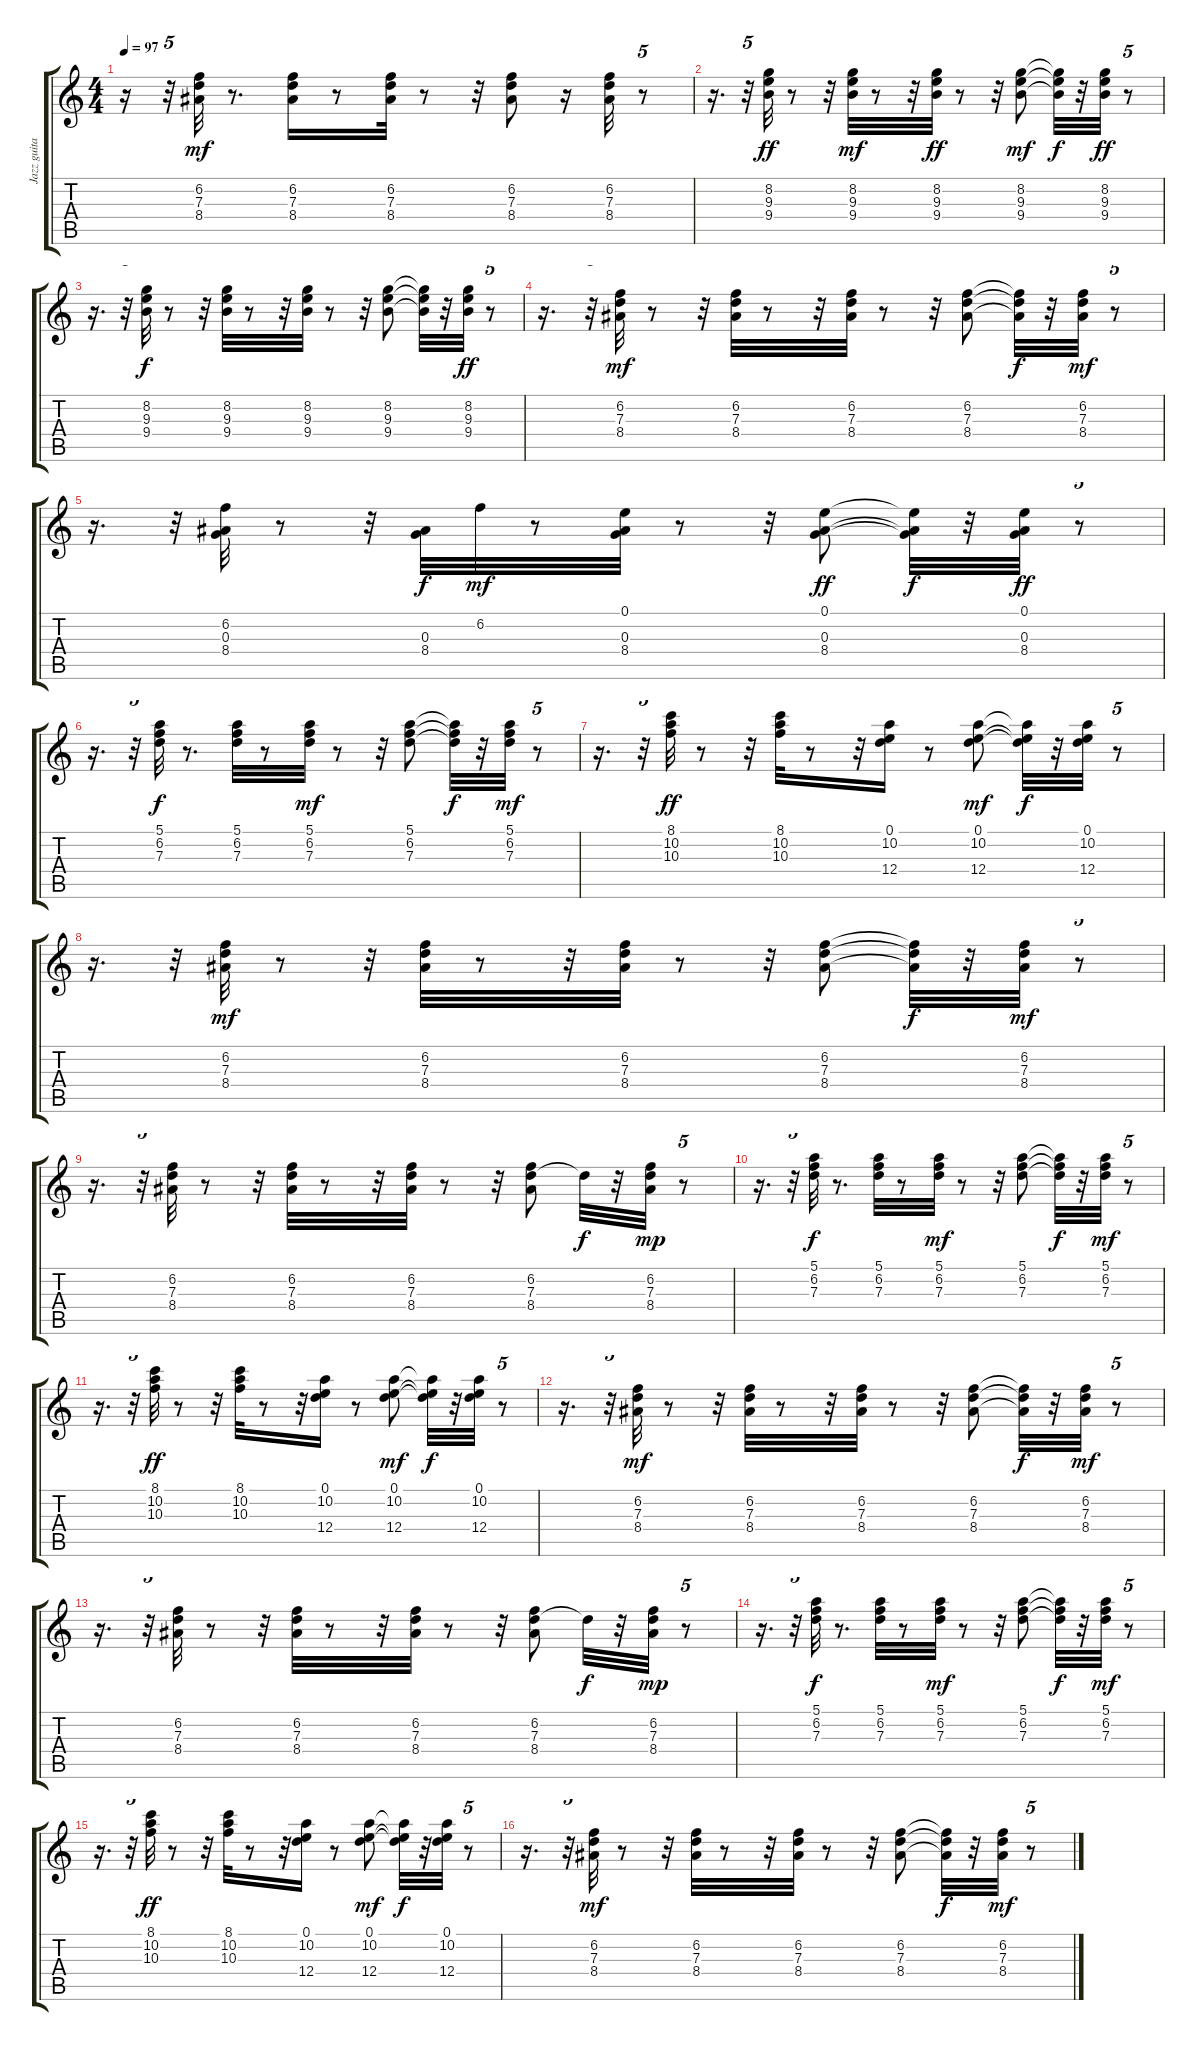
\track ("Jazz guitar" "Jazz guita") {instrument electricguitarjazz}
\staff {score tabs}
\tuning (E4 B3 G3 D3 A2 E2) {hide}
\ts (4 4)
\tempo 97
\clef g2
\ks c
r.16{dy mf} r.32{tu (5 4)} (6.2 7.3 8.4).32 r.8{d} (6.2 7.3 8.4).16 r.8 (6.2 7.3 8.4).32 r.8 r.32 (6.2 7.3 8.4).8 r.16 (6.2 7.3 8.4).32 r.8{tu (5 4)} |
r.16{d} r.32{tu (5 4)} (8.2 9.3 9.4).32{dy ff} r.8 r.32 (8.2 9.3 9.4).32{dy mf} r.8 r.32 (8.2 9.3 9.4).32{dy ff} r.8 r.32 (8.2 9.3 9.4).8{dy mf} (8.2{t} 9.3{t} 9.4{t}).32{dy f} r.32 (8.2 9.3 9.4).32{dy ff} r.8{tu (5 4)} |
r.16{d} r.32{tu (5 4)} (8.2 9.3 9.4).32{dy f} r.8 r.32 (8.2 9.3 9.4).32 r.8 r.32 (8.2 9.3 9.4).32 r.8 r.32 (8.2 9.3 9.4).8 (8.2{t} 9.3{t} 9.4{t}).32 r.32 (8.2 9.3 9.4).32{dy ff} r.8{tu (5 4)} |
r.16{d} r.32{tu (5 4)} (6.2 7.3 8.4).32{dy mf} r.8 r.32 (6.2 7.3 8.4).32 r.8 r.32 (6.2 7.3 8.4).32 r.8 r.32 (6.2 7.3 8.4).8 (6.2{t} 7.3{t} 8.4{t}).32{dy f} r.32 (6.2 7.3 8.4).32{dy mf} r.8{tu (5 4)} |
r.16{d} r.32{tu (5 4)} (6.2 0.3 8.4).32 r.8 r.32 (0.3 8.4).32{dy f} 6.2.32{dy mf} r.8 (0.1 0.3 8.4).32 r.8 r.32 (0.1 0.3 8.4).8{dy ff} (0.1{t} 0.3{t} 8.4{t}).32{dy f} r.32 (0.1 0.3 8.4).32{dy ff} r.8{tu (5 4)} |
r.16{d} r.32{tu (5 4)} (5.1 6.2 7.3).32{dy f} r.8{d} (5.1 6.2 7.3).32 r.8 (5.1 6.2 7.3).32{dy mf} r.8 r.32 (5.1 6.2 7.3).8 (5.1{t} 6.2{t} 7.3{t}).32{dy f} r.32 (5.1 6.2 7.3).32{dy mf} r.8{tu (5 4)} |
r.16{d} r.32{tu (5 4)} (8.1 10.2 10.3).32{dy ff} r.8 r.32 (8.1 10.2 10.3).32 r.8 r.32 (0.1 10.2 12.4).16 r.8 (0.1 10.2 12.4).8{dy mf} (0.1{t} 10.2{t} 12.4{t}).32{dy f} r.32 (0.1 10.2 12.4).32 r.8{tu (5 4)} |
r.16{d} r.32{tu (5 4)} (6.2 7.3 8.4).32{dy mf} r.8 r.32 (6.2 7.3 8.4).32 r.8 r.32 (6.2 7.3 8.4).32 r.8 r.32 (6.2 7.3 8.4).8 (6.2{t} 7.3{t} 8.4{t}).32{dy f} r.32 (6.2 7.3 8.4).32{dy mf} r.8{tu (5 4)} |
r.16{d} r.32{tu (5 4)} (6.2 7.3 8.4).32 r.8 r.32 (6.2 7.3 8.4).32 r.8 r.32 (6.2 7.3 8.4).32 r.8 r.32 (6.2 7.3 8.4).8 7.3{t}.32{dy f} r.32 (6.2 7.3 8.4).32{dy mp} r.8{tu (5 4)} |
r.16{d} r.32{tu (5 4)} (5.1 6.2 7.3).32{dy f} r.8{d} (5.1 6.2 7.3).32 r.8 (5.1 6.2 7.3).32{dy mf} r.8 r.32 (5.1 6.2 7.3).8 (5.1{t} 6.2{t} 7.3{t}).32{dy f} r.32 (5.1 6.2 7.3).32{dy mf} r.8{tu (5 4)} |
r.16{d} r.32{tu (5 4)} (8.1 10.2 10.3).32{dy ff} r.8 r.32 (8.1 10.2 10.3).32 r.8 r.32 (0.1 10.2 12.4).16 r.8 (0.1 10.2 12.4).8{dy mf} (0.1{t} 10.2{t} 12.4{t}).32{dy f} r.32 (0.1 10.2 12.4).32 r.8{tu (5 4)} |
r.16{d} r.32{tu (5 4)} (6.2 7.3 8.4).32{dy mf} r.8 r.32 (6.2 7.3 8.4).32 r.8 r.32 (6.2 7.3 8.4).32 r.8 r.32 (6.2 7.3 8.4).8 (6.2{t} 7.3{t} 8.4{t}).32{dy f} r.32 (6.2 7.3 8.4).32{dy mf} r.8{tu (5 4)} |
r.16{d} r.32{tu (5 4)} (6.2 7.3 8.4).32 r.8 r.32 (6.2 7.3 8.4).32 r.8 r.32 (6.2 7.3 8.4).32 r.8 r.32 (6.2 7.3 8.4).8 7.3{t}.32{dy f} r.32 (6.2 7.3 8.4).32{dy mp} r.8{tu (5 4)} |
r.16{d} r.32{tu (5 4)} (5.1 6.2 7.3).32{dy f} r.8{d} (5.1 6.2 7.3).32 r.8 (5.1 6.2 7.3).32{dy mf} r.8 r.32 (5.1 6.2 7.3).8 (5.1{t} 6.2{t} 7.3{t}).32{dy f} r.32 (5.1 6.2 7.3).32{dy mf} r.8{tu (5 4)} |
r.16{d} r.32{tu (5 4)} (8.1 10.2 10.3).32{dy ff} r.8 r.32 (8.1 10.2 10.3).32 r.8 r.32 (0.1 10.2 12.4).16 r.8 (0.1 10.2 12.4).8{dy mf} (0.1{t} 10.2{t} 12.4{t}).32{dy f} r.32 (0.1 10.2 12.4).32 r.8{tu (5 4)} |
r.16{d} r.32{tu (5 4)} (6.2 7.3 8.4).32{dy mf} r.8 r.32 (6.2 7.3 8.4).32 r.8 r.32 (6.2 7.3 8.4).32 r.8 r.32 (6.2 7.3 8.4).8 (6.2{t} 7.3{t} 8.4{t}).32{dy f} r.32 (6.2 7.3 8.4).32{dy mf} r.8{tu (5 4)}
